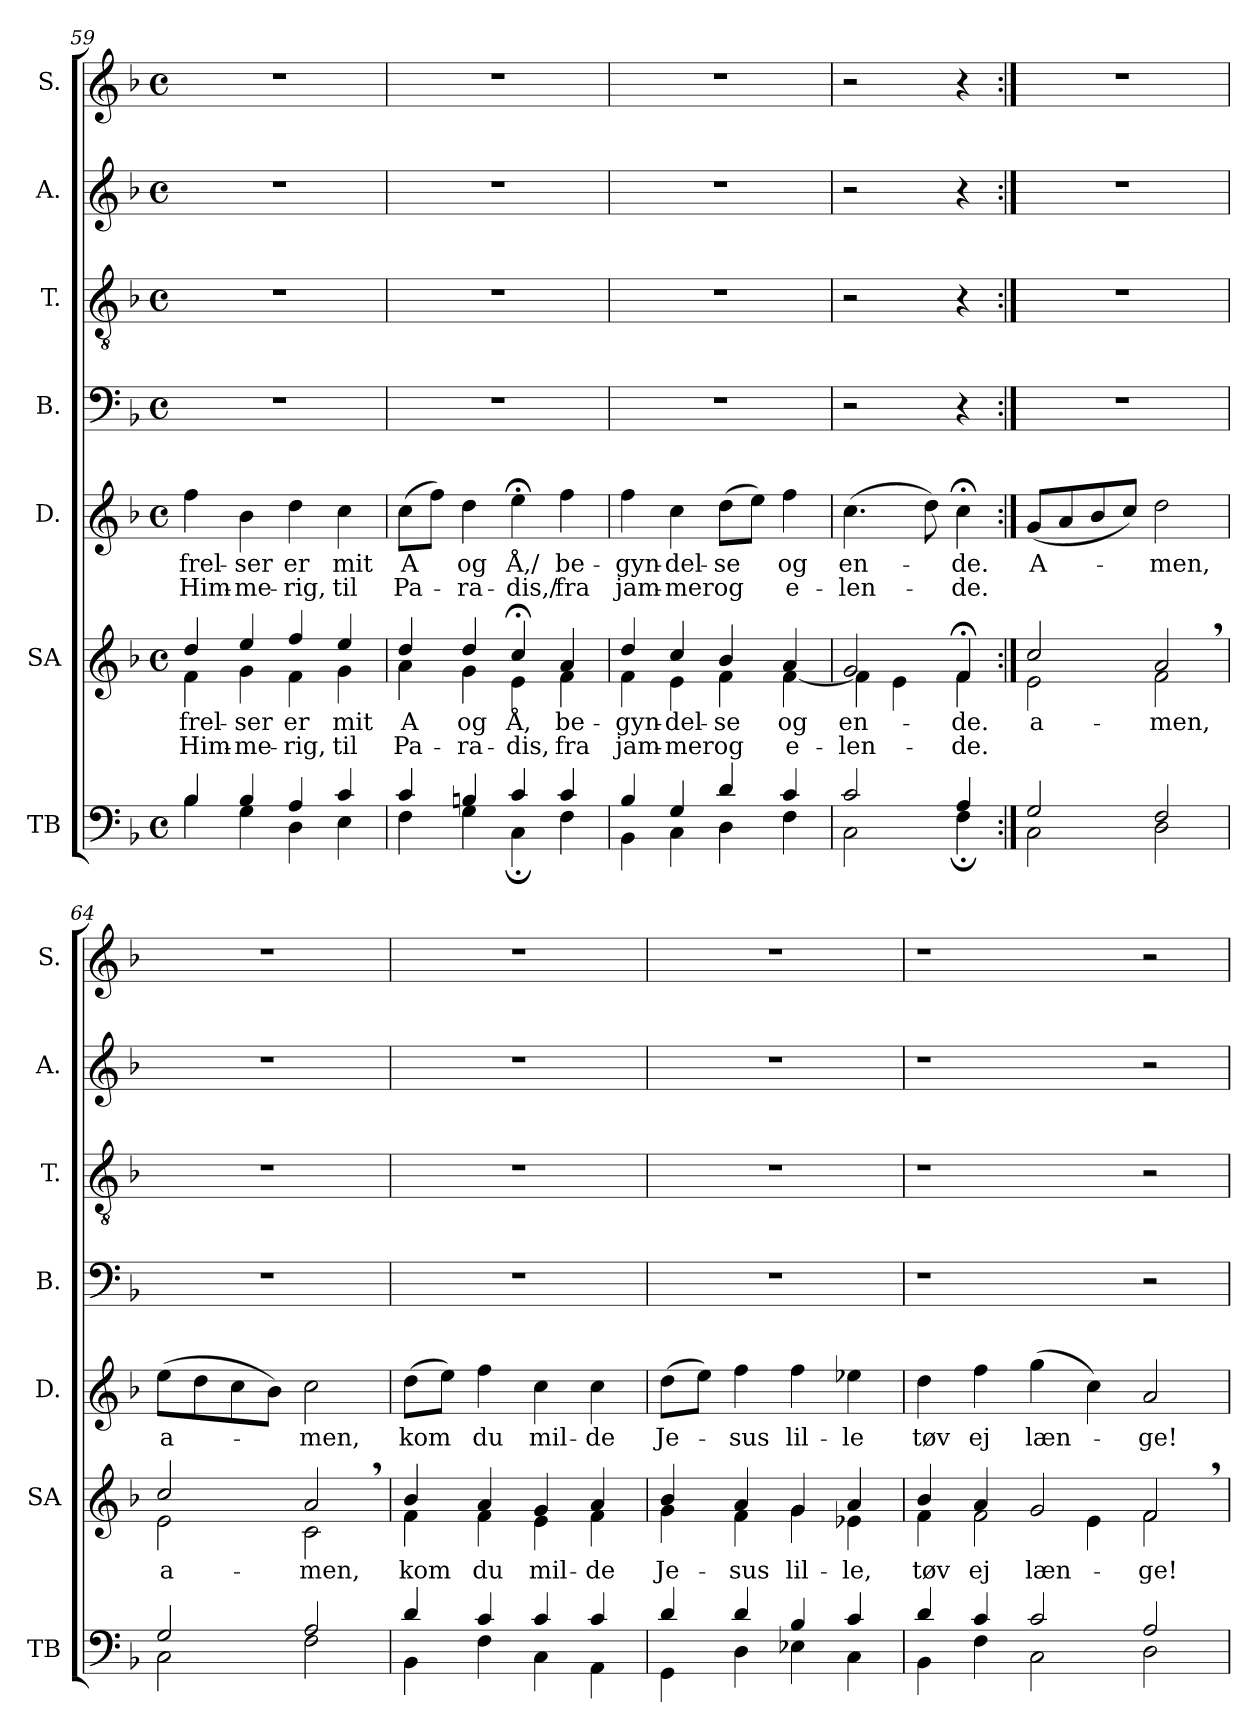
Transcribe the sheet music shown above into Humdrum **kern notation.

**kern	**kern	**text	**text	**kern	**text	**text	**kern	**kern	**kern	**kern
*part7	*part6	*part6	*part6	*part5	*part5	*part5	*part4	*part3	*part2	*part1
*staff7	*staff6	*staff6	*staff6	*staff5	*staff5	*staff5	*staff4	*staff3	*staff2	*staff1
*I"TB	*I"SA	*	*	*I"D.	*	*	*I"B.	*I"T.	*I"A.	*I"S.
*I'TB	*I'SA	*	*	*I'D.	*	*	*I'B.	*I'T.	*I'A.	*I'S.
*clefF4	*clefG2	*	*	*clefG2	*	*	*clefF4	*clefGv2	*clefG2	*clefG2
*k[b-]	*k[b-]	*	*	*k[b-]	*	*	*k[b-]	*k[b-]	*k[b-]	*k[b-]
*M4/4	*M4/4	*	*	*M4/4	*	*	*M4/4	*M4/4	*M4/4	*M4/4
*met(c)	*met(c)	*	*	*met(c)	*	*	*met(c)	*met(c)	*met(c)	*met(c)
=59	=59	=59	=59	=59	=59	=59	=59	=59	=59	=59
*^	*	*	*	*	*	*	*	*	*	*
!	!	!	!LO:LY:b	!LO:LY:b	!	!LO:LY:b	!LO:LY:b	!	!	!	!
*	*	*^	*	*	*	*	*	*	*	*	*
4B-/	4B-\	4dd/	4f\	frel-	Him-	4ff\	frel-	Him-	1r	1r	1r	1r
!	!	!	!	!LO:LY:b	!LO:LY:b	!	!LO:LY:b	!LO:LY:b	!	!	!	!
4B-/	4G\	4ee/	4g\	-ser	-me-	4b-\	-ser	-me-	.	.	.	.
!	!	!	!	!LO:LY:b	!LO:LY:b	!	!LO:LY:b	!LO:LY:b	!	!	!	!
4A/	4D\	4ff/	4f\	er	-rig,	4dd\	er	-rig,	.	.	.	.
!	!	!	!	!LO:LY:b	!LO:LY:b	!	!LO:LY:b	!LO:LY:b	!	!	!	!
4c/	4E\	4ee/	4g\	mit	til	4cc\	mit	til	.	.	.	.
=60	=60	=60	=60	=60	=60	=60	=60	=60	=60	=60	=60	=60
!	!	!	!	!LO:LY:b	!LO:LY:b	!	!LO:LY:b	!LO:LY:b	!	!	!	!
4c/	4F\	4dd/	4a\	A	Pa-	(>8cc\L	A	Pa-	1r	1r	1r	1r
.	.	.	.	.	.	8ff\J)	.	.	.	.	.	.
!	!	!	!	!LO:LY:b	!LO:LY:b	!	!LO:LY:b	!LO:LY:b	!	!	!	!
4Bn/	4G\	4dd/	4g\	og	-ra-	4dd\	og	-ra-	.	.	.	.
!	!	!	!	!LO:LY:b	!LO:LY:b	!	!LO:LY:b	!LO:LY:b	!	!	!	!
4c/	4C;\	4cc;</	4e\	Å,	-dis,	4ee;<\	Å,/	-dis,/	.	.	.	.
!	!	!	!	!LO:LY:b	!LO:LY:b	!	!LO:LY:b	!LO:LY:b	!	!	!	!
4c/	4F\	4a/	4f\	be-	fra	4ff\	be-	fra	.	.	.	.
=61	=61	=61	=61	=61	=61	=61	=61	=61	=61	=61	=61	=61
!	!	!	!	!LO:LY:b	!LO:LY:b	!	!LO:LY:b	!LO:LY:b	!	!	!	!
4B-/	4BB-\	4dd/	4f\	-gyn-	jam-	4ff\	-gyn-	jam-	1r	1r	1r	1r
!	!	!	!	!LO:LY:b	!LO:LY:b	!	!LO:LY:b	!LO:LY:b	!	!	!	!
4G/	4C\	4cc/	4e\	-del-	-mer	4cc\	-del-	-mer	.	.	.	.
!	!	!	!	!LO:LY:b	!LO:LY:b	!	!LO:LY:b	!LO:LY:b	!	!	!	!
4d/	4D\	4b-/	4f\	-se	og	(>8dd\L	-se	og	.	.	.	.
.	.	.	.	.	.	8ee\J)	.	.	.	.	.	.
!	!	!	!	!LO:LY:b	!LO:LY:b	!	!LO:LY:b	!LO:LY:b	!	!	!	!
4c/	4F\	4a/	[4f\	og	e-	4ff\	og	e-	.	.	.	.
!!LO:LB:g=z
=62	=62	=62	=62	=62	=62	=62	=62	=62	=62	=62	=62	=62
!	!	!	!	!LO:LY:b	!LO:LY:b	!	!LO:LY:b	!LO:LY:b	!	!	!	!
2c/	2C\	2g/	4f\]	en-	-len-	(>4.cc\	en-	-len-	2r	2r	2r	2r
.	.	.	4e\	.	.	.	.	.	.	.	.	.
.	.	.	.	.	.	8dd\)	.	.	.	.	.	.
!	!	!	!	!LO:LY:b	!LO:LY:b	!	!LO:LY:b	!LO:LY:b	!	!	!	!
4A/	4F;\	4f;</	4f\	-de.	-de.	4cc;<\	-de.	-de.	4r	4r	4r	4r
=63:|!	=63:|!	=63:|!	=63:|!	=63:|!	=63:|!	=63:|!	=63:|!	=63:|!	=63:|!	=63:|!	=63:|!	=63:|!
!	!	!	!	!LO:LY:b	!	!	!LO:LY:b	!	!	!	!	!
2G/	2C\	2cc/	2e\	a-	.	(<8g/L	A-	.	1r	1r	1r	1r
.	.	.	.	.	.	8a/	.	.	.	.	.	.
.	.	.	.	.	.	8b-/	.	.	.	.	.	.
.	.	.	.	.	.	8cc/J)	.	.	.	.	.	.
!	!	!	!	!LO:LY:b	!	!	!LO:LY:b	!	!	!	!	!
2F/	2D\	2a,/	2f\	-men,	.	2dd\	-men,	.	.	.	.	.
=64	=64	=64	=64	=64	=64	=64	=64	=64	=64	=64	=64	=64
!	!	!	!	!LO:LY:b	!	!	!LO:LY:b	!	!	!	!	!
2G/	2C\	2cc/	2e\	a-	.	(>8ee\L	a-	.	1r	1r	1r	1r
.	.	.	.	.	.	8dd\	.	.	.	.	.	.
.	.	.	.	.	.	8cc\	.	.	.	.	.	.
.	.	.	.	.	.	8b-\J)	.	.	.	.	.	.
!	!	!	!	!LO:LY:b	!	!	!LO:LY:b	!	!	!	!	!
2A/	2F\	2a,/	2c\	-men,	.	2cc\	-men,	.	.	.	.	.
=65	=65	=65	=65	=65	=65	=65	=65	=65	=65	=65	=65	=65
!	!	!	!	!LO:LY:b	!	!	!LO:LY:b	!	!	!	!	!
4d/	4BB-\	4b-/	4f\	kom	.	(>8dd\L	kom	.	1r	1r	1r	1r
.	.	.	.	.	.	8ee\J)	.	.	.	.	.	.
!	!	!	!	!LO:LY:b	!	!	!LO:LY:b	!	!	!	!	!
4c/	4F\	4a/	4f\	du	.	4ff\	du	.	.	.	.	.
!	!	!	!	!LO:LY:b	!	!	!LO:LY:b	!	!	!	!	!
4c/	4C\	4g/	4e\	mil-	.	4cc\	mil-	.	.	.	.	.
!	!	!	!	!LO:LY:b	!	!	!LO:LY:b	!	!	!	!	!
4c/	4AA\	4a/	4f\	-de	.	4cc\	-de	.	.	.	.	.
=66	=66	=66	=66	=66	=66	=66	=66	=66	=66	=66	=66	=66
!	!	!	!	!LO:LY:b	!	!	!LO:LY:b	!	!	!	!	!
4d/	4GG\	4b-/	4g\	Je-	.	(>8dd\L	Je-	.	1r	1r	1r	1r
.	.	.	.	.	.	8ee\J)	.	.	.	.	.	.
!	!	!	!	!LO:LY:b	!	!	!LO:LY:b	!	!	!	!	!
4d/	4D\	4a/	4f\	-sus	.	4ff\	-sus	.	.	.	.	.
!	!	!	!	!LO:LY:b	!	!	!LO:LY:b	!	!	!	!	!
4B-/	4E-X\	4g/	4g\	lil-	.	4ff\	lil-	.	.	.	.	.
!	!	!	!	!LO:LY:b	!	!	!LO:LY:b	!	!	!	!	!
4c/	4C\	4a/	4e-X\	-le,	.	4ee-X\	-le	.	.	.	.	.
=67	=67	=67	=67	=67	=67	=67	=67	=67	=67	=67	=67	=67
!	!	!	!	!LO:LY:b	!	!	!LO:LY:b	!	!	!	!	!
4d/	4BB-\	4b-/	4f\	tøv	.	4dd\	tøv	.	1r	1r	1r	1r
!	!	!	!	!LO:LY:b	!	!	!LO:LY:b	!	!	!	!	!
4c/	4F\	4a/	2f\	ej	.	4ff\	ej	.	.	.	.	.
!	!	!	!	!LO:LY:b	!	!	!LO:LY:b	!	!	!	!	!
2c/	2C\	2g/	.	læn-	.	(>4gg\	læn-	.	.	.	.	.
.	.	.	4e\	.	.	4cc\)	.	.	.	.	.	.
!	!	!	!	!LO:LY:b	!	!	!LO:LY:b	!	!	!	!	!
2A/	2D\	2f,/	2f\	-ge!	.	2a/	-ge!	.	2r	2r	2r	2r
*v	*v	*	*	*	*	*	*	*	*	*	*	*
*	*v	*v	*	*	*	*	*	*	*	*	*
=	=	=	=	=	=	=	=	=	=	=
*-	*-	*-	*-	*-	*-	*-	*-	*-	*-	*-
